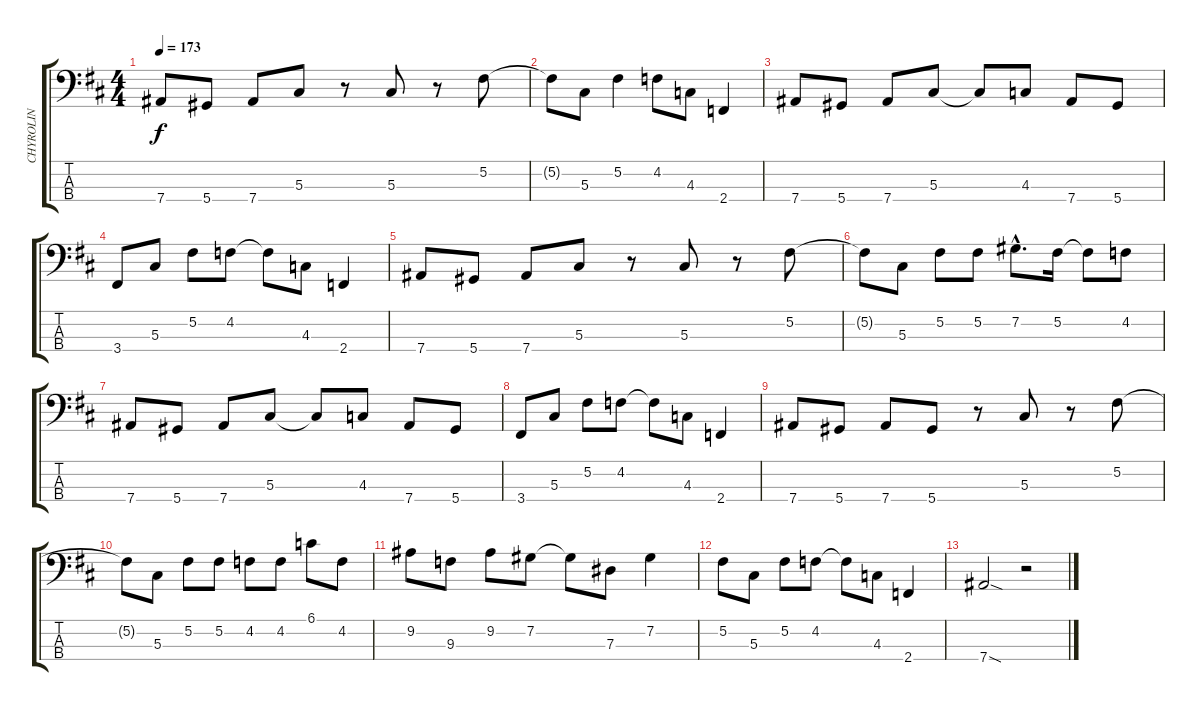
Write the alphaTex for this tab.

\track ("CHYROLIN" "CHYROLIN") {instrument electricbassfinger}
\staff {score tabs}
\tuning (Gb2 Db2 Ab1 Eb1) {hide}
\ts (4 4)
\tempo 173
\clef f4
\ks bminor
7.4.8{dy f} 5.4.8 7.4.8 5.3.8 r.8 5.3.8 r.8 5.2.8 |
5.2{t}.8 5.3.8 5.2.4 4.2.8 4.3.8 2.4.4 |
7.4.8 5.4.8 7.4.8 5.3.8 5.3{t}.8 4.3.8 7.4.8 5.4.8 |
3.4.8 5.3.8 5.2.8 4.2.8 4.2{t}.8 4.3.8 2.4.4 |
7.4.8 5.4.8 7.4.8 5.3.8 r.8 5.3.8 r.8 5.2.8 |
5.2{t}.8 5.3.8 5.2.8 5.2.8 7.2{hac}.8{d} 5.2.16 5.2{t}.8 4.2.8 |
7.4.8 5.4.8 7.4.8 5.3.8 5.3{t}.8 4.3.8 7.4.8 5.4.8 |
3.4.8 5.3.8 5.2.8 4.2.8 4.2{t}.8 4.3.8 2.4.4 |
7.4.8 5.4.8 7.4.8 5.4.8 r.8 5.3.8 r.8 5.2.8 |
5.2{t}.8 5.3.8 5.2.8 5.2.8 4.2.8 4.2.8 6.1.8 4.2.8 |
9.2.8 9.3.8 9.2.8 7.2.8 7.2{t}.8 7.3.8 7.2.4 |
5.2.8 5.3.8 5.2.8 4.2.8 4.2{t}.8 4.3.8 2.4.4 |
7.4{sod}.2 r.2
